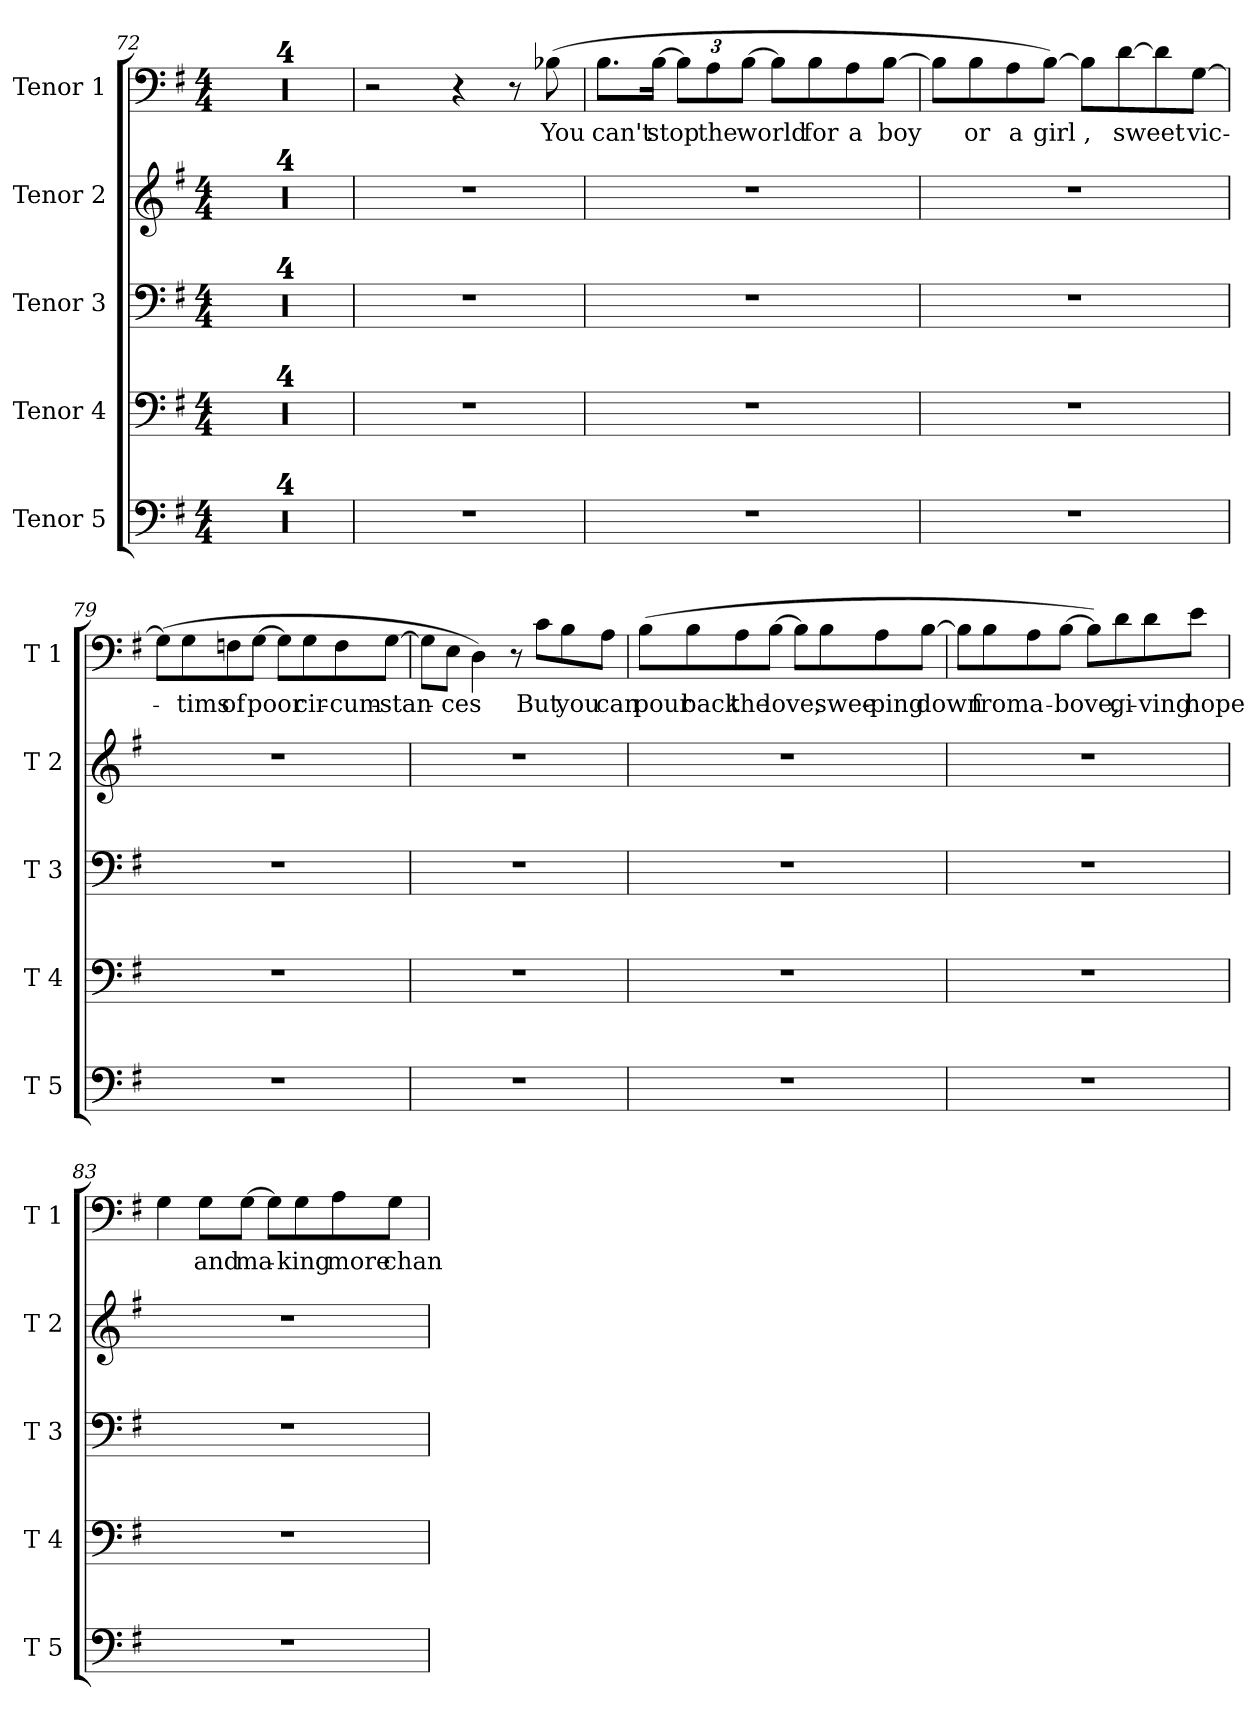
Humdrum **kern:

**kern	**kern	**kern	**kern	**kern	**text
*part5	*part4	*part3	*part2	*part1	*part1
*staff5	*staff4	*staff3	*staff2	*staff1	*staff1
*I"Tenor 5	*I"Tenor 4	*I"Tenor 3	*I"Tenor 2	*I"Tenor 1	*
*I'T 5	*I'T 4	*I'T 3	*I'T 2	*I'T 1	*
*clefF4	*clefF4	*clefF4	*clefG2	*clefF4	*
*k[f#]	*k[f#]	*k[f#]	*k[f#]	*k[f#]	*
*M4/4	*M4/4	*M4/4	*M4/4	*M4/4	*
=72	=72	=72	=72	=72	=72
1r	1r	1r	1r	1r	.
=73	=73	=73	=73	=73	=73
1r	1r	1r	1r	1r	.
=74	=74	=74	=74	=74	=74
1r	1r	1r	1r	1r	.
=75	=75	=75	=75	=75	=75
1r	1r	1r	1r	1r	.
=76	=76	=76	=76	=76	=76
1r	1r	1r	1r	2r	.
.	.	.	.	4r	.
.	.	.	.	8r	.
!	!	!	!	!	!LO:LY:b
.	.	.	.	(>8B-X\	You
=77	=77	=77	=77	=77	=77
!	!	!	!	!	!LO:LY:b
1r	1r	1r	1r	8.B\L	can't
!	!	!	!	!	!LO:LY:b
.	.	.	.	[16B\Jk	stop
*	*	*	*	*Xbrackettup	*
.	.	.	.	12B\L]	.
!	!	!	!	!	!LO:LY:b
.	.	.	.	12A\	the
!	!	!	!	!	!LO:LY:b
.	.	.	.	[12B\J	world
.	.	.	.	8B\L]	.
!	!	!	!	!	!LO:LY:b
.	.	.	.	8B\	for
!	!	!	!	!	!LO:LY:b
.	.	.	.	8A\	a
!	!	!	!	!	!LO:LY:b
.	.	.	.	[8B\J	boy
=78	=78	=78	=78	=78	=78
1r	1r	1r	1r	8B\L]	.
!	!	!	!	!	!LO:LY:b
.	.	.	.	8B\	or
!	!	!	!	!	!LO:LY:b
.	.	.	.	8A\	a
!	!	!	!	!	!LO:LY:b
.	.	.	.	[8B\J)	girl
!	!	!	!	!	!LO:LY:b
.	.	.	.	8B\L]	,
!	!	!	!	!	!LO:LY:b
.	.	.	.	[8d\	sweet
.	.	.	.	8d\]	.
!	!	!	!	!	!LO:LY:b
.	.	.	.	[8G\J	vic-
=79	=79	=79	=79	=79	=79
1r	1r	1r	1r	(>8G\L]	.
!	!	!	!	!	!LO:LY:b
.	.	.	.	8G\	-tims
!	!	!	!	!	!LO:LY:b
.	.	.	.	8Fn\	of
!	!	!	!	!	!LO:LY:b
.	.	.	.	[8G\J	poor
.	.	.	.	8G\L]	.
!	!	!	!	!	!LO:LY:b
.	.	.	.	8G\	cir-
!	!	!	!	!	!LO:LY:b
.	.	.	.	8F\	-cum-
!	!	!	!	!	!LO:LY:b
.	.	.	.	[8G\J	-stan-
=80	=80	=80	=80	=80	=80
1r	1r	1r	1r	8G\L]	.
!	!	!	!	!	!LO:LY:b
.	.	.	.	8E\J	-ces
!	!	!	!	!	!LO:LY:b
.	.	.	.	4D\)	.
.	.	.	.	8r	.
!	!	!	!	!	!LO:LY:b
.	.	.	.	8c\L	But
!	!	!	!	!	!LO:LY:b
.	.	.	.	8B\	you
!	!	!	!	!	!LO:LY:b
.	.	.	.	8A\J	can
=81	=81	=81	=81	=81	=81
!	!	!	!	!	!LO:LY:b
1r	1r	1r	1r	(>8B\L	pour
!	!	!	!	!	!LO:LY:b
.	.	.	.	8B\	back
!	!	!	!	!	!LO:LY:b
.	.	.	.	8A\	the
!	!	!	!	!	!LO:LY:b
.	.	.	.	[8B\J	love,
.	.	.	.	8B\L]	.
!	!	!	!	!	!LO:LY:b
.	.	.	.	8B\	swee-
!	!	!	!	!	!LO:LY:b
.	.	.	.	8A\	-ping
!	!	!	!	!	!LO:LY:b
.	.	.	.	[8B\J	down
=82	=82	=82	=82	=82	=82
1r	1r	1r	1r	8B\L]	.
!	!	!	!	!	!LO:LY:b
.	.	.	.	8B\	from
!	!	!	!	!	!LO:LY:b
.	.	.	.	8A\	a-
!	!	!	!	!	!LO:LY:b
.	.	.	.	[8B\J	-bove,
.	.	.	.	8B\L])	.
!	!	!	!	!	!LO:LY:b
.	.	.	.	8d\	gi-
!	!	!	!	!	!LO:LY:b
.	.	.	.	8d\	-ving
!	!	!	!	!	!LO:LY:b
.	.	.	.	8e\J	hope
=83	=83	=83	=83	=83	=83
1r	1r	1r	1r	4G\	.
!	!	!	!	!	!LO:LY:b
.	.	.	.	8G\L	and
!	!	!	!	!	!LO:LY:b
.	.	.	.	[8G\J	ma-
.	.	.	.	8G\L]	.
!	!	!	!	!	!LO:LY:b
.	.	.	.	8G\	-king
!	!	!	!	!	!LO:LY:b
.	.	.	.	8A\	more
!	!	!	!	!	!LO:LY:b
.	.	.	.	8G\J	chan-
=	=	=	=	=	=
*-	*-	*-	*-	*-	*-
